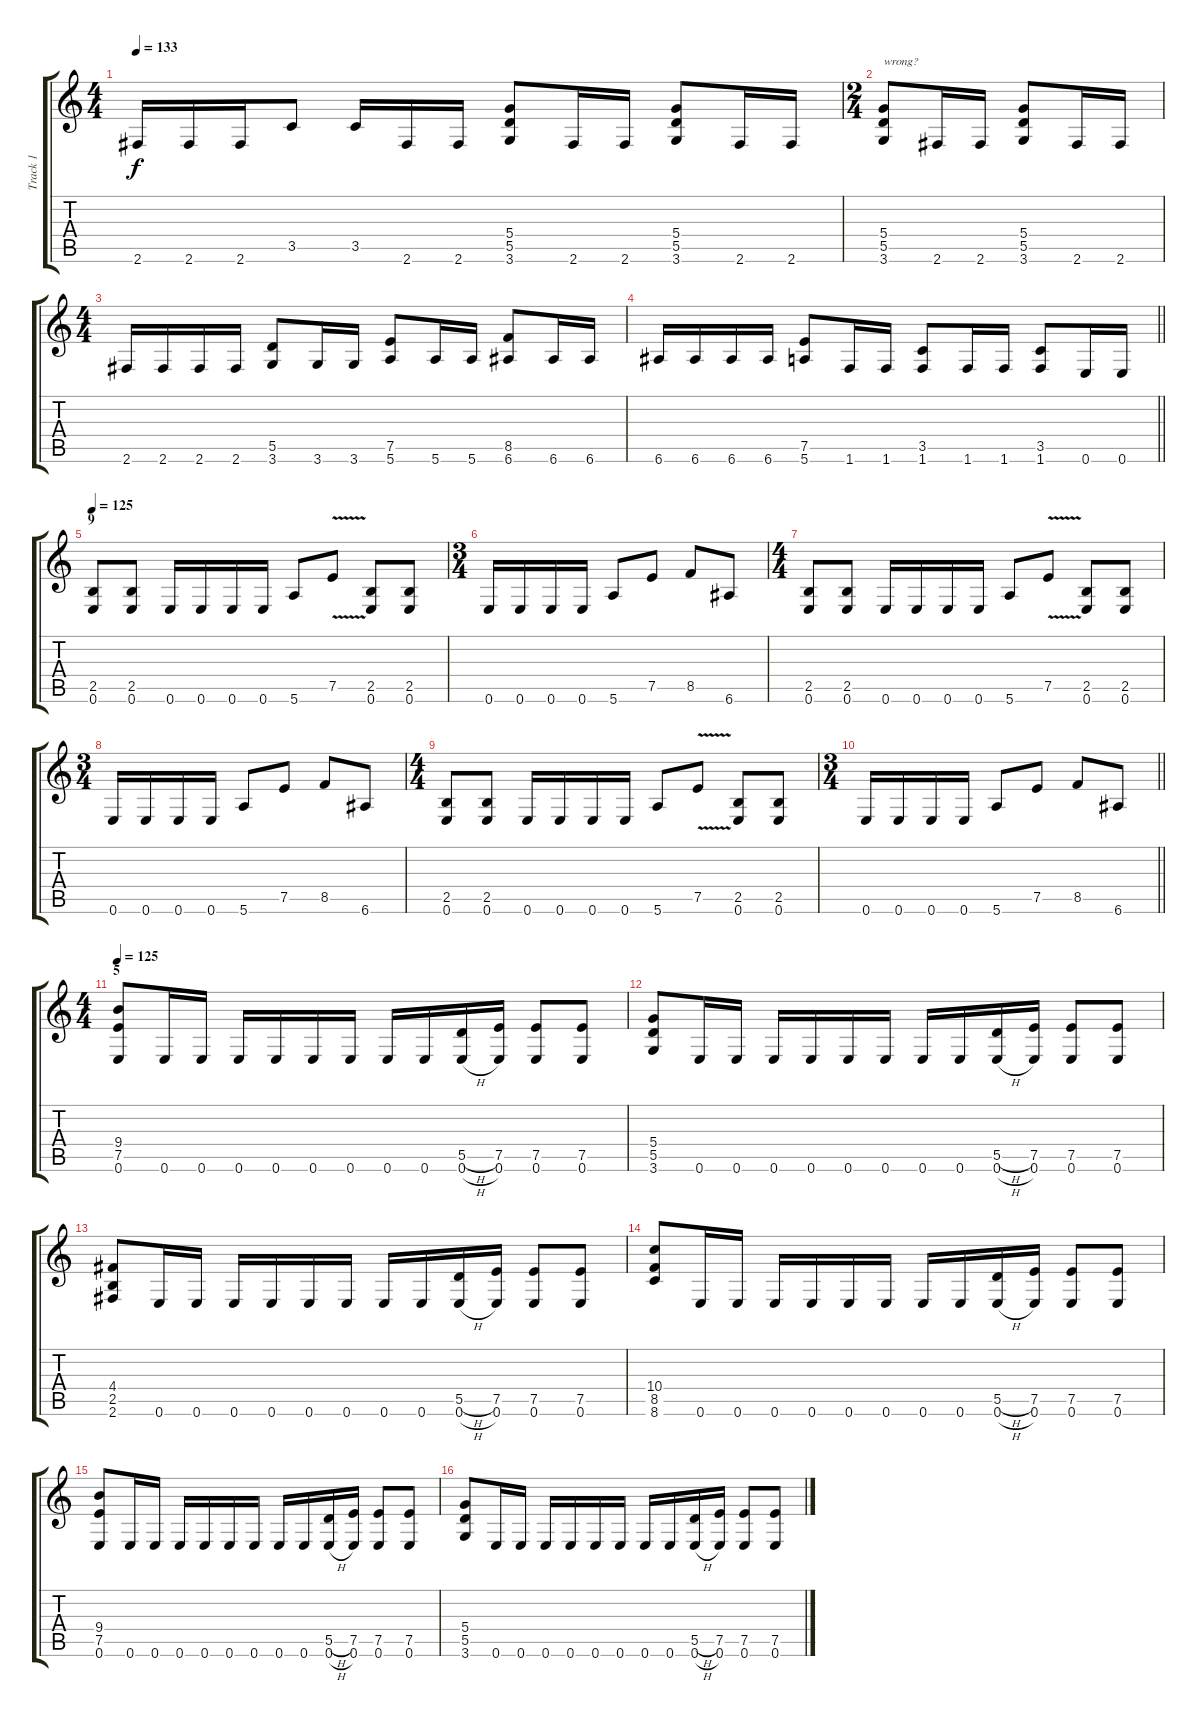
\track ("Track 1" "Track 1") {instrument distortionguitar}
\staff {score tabs}
\tuning (E4 B3 G3 D3 A2 E2) {hide}
\ts (4 4)
\tempo 133
\clef g2
\ks c
2.6.16{dy f} 2.6.16 2.6.16 3.5.8 3.5.16 2.6.16 2.6.16 (5.4 5.5 3.6).8 2.6.16 2.6.16 (5.4 5.5 3.6).8 2.6.16 2.6.16 |
\ts (2 4)
(5.4 5.5 3.6).8{txt "wrong?"} 2.6.16 2.6.16 (5.4 5.5 3.6).8 2.6.16 2.6.16 |
\ts (4 4)
2.6.16 2.6.16 2.6.16 2.6.16 (5.5 3.6).8 3.6.16 3.6.16 (7.5 5.6).8 5.6.16 5.6.16 (8.5 6.6).8 6.6.16 6.6.16 |
\barLineRight lightlight
6.6.16 6.6.16 6.6.16 6.6.16 (7.5 5.6).8 1.6.16 1.6.16 (3.5 1.6).8 1.6.16 1.6.16 (3.5 1.6).8 0.6.16 0.6.16 |
\section ("" "9")
\tempo 125
(2.5 0.6).8 (2.5 0.6).8 0.6.16 0.6.16 0.6.16 0.6.16 5.6.8 7.5{v}.8 (2.5 0.6).8 (2.5 0.6).8 |
\ts (3 4)
0.6.16 0.6.16 0.6.16 0.6.16 5.6.8 7.5.8 8.5.8 6.6.8 |
\ts (4 4)
(2.5 0.6).8 (2.5 0.6).8 0.6.16 0.6.16 0.6.16 0.6.16 5.6.8 7.5{v}.8 (2.5 0.6).8 (2.5 0.6).8 |
\ts (3 4)
0.6.16 0.6.16 0.6.16 0.6.16 5.6.8 7.5.8 8.5.8 6.6.8 |
\ts (4 4)
(2.5 0.6).8 (2.5 0.6).8 0.6.16 0.6.16 0.6.16 0.6.16 5.6.8 7.5{v}.8 (2.5 0.6).8 (2.5 0.6).8 |
\ts (3 4)
\barLineRight lightlight
0.6.16 0.6.16 0.6.16 0.6.16 5.6.8 7.5.8 8.5.8 6.6.8 |
\ts (4 4)
\section ("" "5")
\tempo 125
(9.4 7.5 0.6).8 0.6.16 0.6.16 0.6.16 0.6.16 0.6.16 0.6.16 0.6.16 0.6.16 (5.5{h} 0.6{h}).16 (7.5 0.6).16 (7.5 0.6).8 (7.5 0.6).8 |
(5.4 5.5 3.6).8 0.6.16 0.6.16 0.6.16 0.6.16 0.6.16 0.6.16 0.6.16 0.6.16 (5.5{h} 0.6{h}).16 (7.5 0.6).16 (7.5 0.6).8 (7.5 0.6).8 |
(4.4 2.5 2.6).8 0.6.16 0.6.16 0.6.16 0.6.16 0.6.16 0.6.16 0.6.16 0.6.16 (5.5{h} 0.6{h}).16 (7.5 0.6).16 (7.5 0.6).8 (7.5 0.6).8 |
(10.4 8.5 8.6).8 0.6.16 0.6.16 0.6.16 0.6.16 0.6.16 0.6.16 0.6.16 0.6.16 (5.5{h} 0.6{h}).16 (7.5 0.6).16 (7.5 0.6).8 (7.5 0.6).8 |
(9.4 7.5 0.6).8 0.6.16 0.6.16 0.6.16 0.6.16 0.6.16 0.6.16 0.6.16 0.6.16 (5.5{h} 0.6{h}).16 (7.5 0.6).16 (7.5 0.6).8 (7.5 0.6).8 |
(5.4 5.5 3.6).8 0.6.16 0.6.16 0.6.16 0.6.16 0.6.16 0.6.16 0.6.16 0.6.16 (5.5{h} 0.6{h}).16 (7.5 0.6).16 (7.5 0.6).8 (7.5 0.6).8
